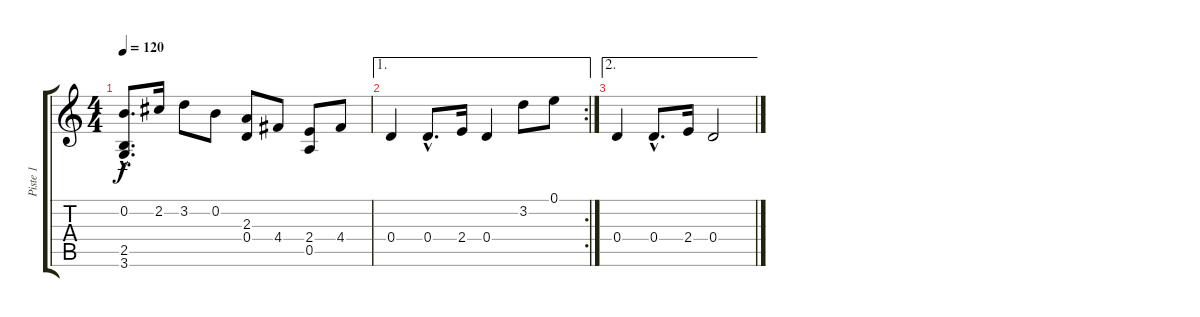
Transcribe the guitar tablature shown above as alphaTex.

\track ("Piste 1" "Piste 1") {instrument acousticguitarnylon}
\staff {score tabs}
\tuning (E4 B3 G3 D3 A2 E2) {hide}
\ts (4 4)
\tempo 120
\clef g2
\ks c
(0.2{hac} 2.5{hac} 3.6{hac}).8{d dy f} 2.2.16 3.2.8 0.2.8 (2.3 0.4).8 4.4.8 (2.4 0.5).8 4.4.8 |
\ae 1
\rc 2
0.4.4 0.4{hac}.8{d} 2.4.16 0.4.4 3.2.8 0.1.8 |
\ae 2
0.4.4 0.4{hac}.8{d} 2.4.16 0.4.2
